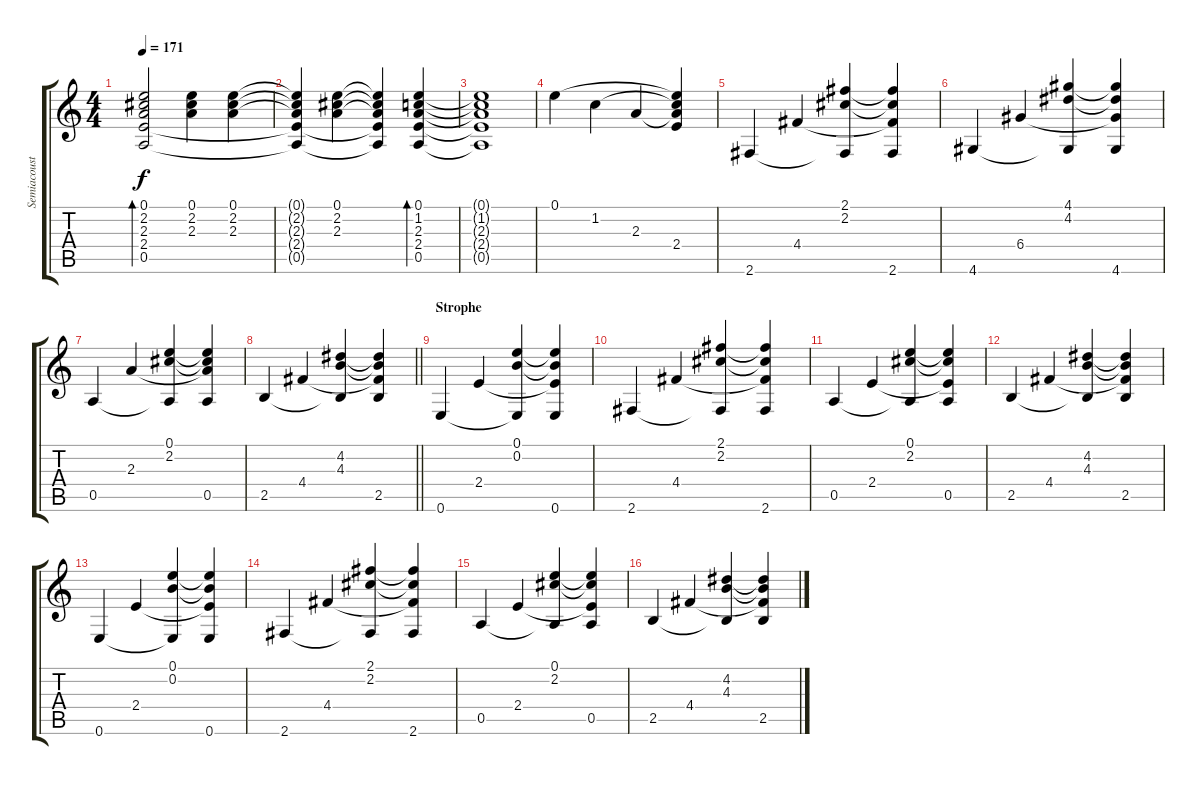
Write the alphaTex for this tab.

\track ("Semiacoustic" "Semiacoust") {instrument acousticguitarsteel}
\staff {score tabs}
\tuning (E4 B3 G3 D3 A2 E2) {hide}
\ts (4 4)
\tempo 171
\clef g2
\ks c
(0.1 2.2 2.3 2.4 0.5).2{bd 240 dy f} (0.1 2.2 2.3).4 (0.1 2.2 2.3).4 |
(0.1{t} 2.2{t} 2.3{t} 2.4{t} 0.5{t}).4 (0.1 2.2 2.3).4 (0.1{t} 2.2{t} 2.3{t} 2.4{t} 0.5{t}).4 (0.1 1.2 2.3 2.4 0.5).4{bd 240} |
(0.1{t} 1.2{t} 2.3{t} 2.4{t} 0.5{t}).1 |
0.1.4 1.2.4 2.3.4 (0.1{t} 1.2{t} 2.3{t} 2.4).4 |
2.6.4 4.4.4 (2.1 2.2 2.6{t}).4 (2.1{t} 2.2{t} 4.4{t} 2.6).4 |
4.6.4 6.4.4 (4.1 4.2 4.6{t}).4 (4.1{t} 4.2{t} 6.4{t} 4.6).4 |
0.5.4 2.3.4 (0.1 2.2 0.5{t}).4 (0.1{t} 2.2{t} 2.3{t} 0.5).4 |
\barLineRight lightlight
2.5.4 4.4.4 (4.2 4.3 2.5{t}).4 (4.2{t} 4.3{t} 4.4{t} 2.5).4 |
\section ("" "Strophe")
0.6.4 2.4.4 (0.1 0.2 0.6{t}).4 (0.1{t} 0.2{t} 2.4{t} 0.6).4 |
2.6.4 4.4.4 (2.1 2.2 2.6{t}).4 (2.1{t} 2.2{t} 4.4{t} 2.6).4 |
0.5.4 2.4.4 (0.1 2.2 0.5{t}).4 (0.1{t} 2.2{t} 2.4{t} 0.5).4 |
2.5.4 4.4.4 (4.2 4.3 2.5{t}).4 (4.2{t} 4.3{t} 4.4{t} 2.5).4 |
0.6.4 2.4.4 (0.1 0.2 0.6{t}).4 (0.1{t} 0.2{t} 2.4{t} 0.6).4 |
2.6.4 4.4.4 (2.1 2.2 2.6{t}).4 (2.1{t} 2.2{t} 4.4{t} 2.6).4 |
0.5.4 2.4.4 (0.1 2.2 0.5{t}).4 (0.1{t} 2.2{t} 2.4{t} 0.5).4 |
2.5.4 4.4.4 (4.2 4.3 2.5{t}).4 (4.2{t} 4.3{t} 4.4{t} 2.5).4
